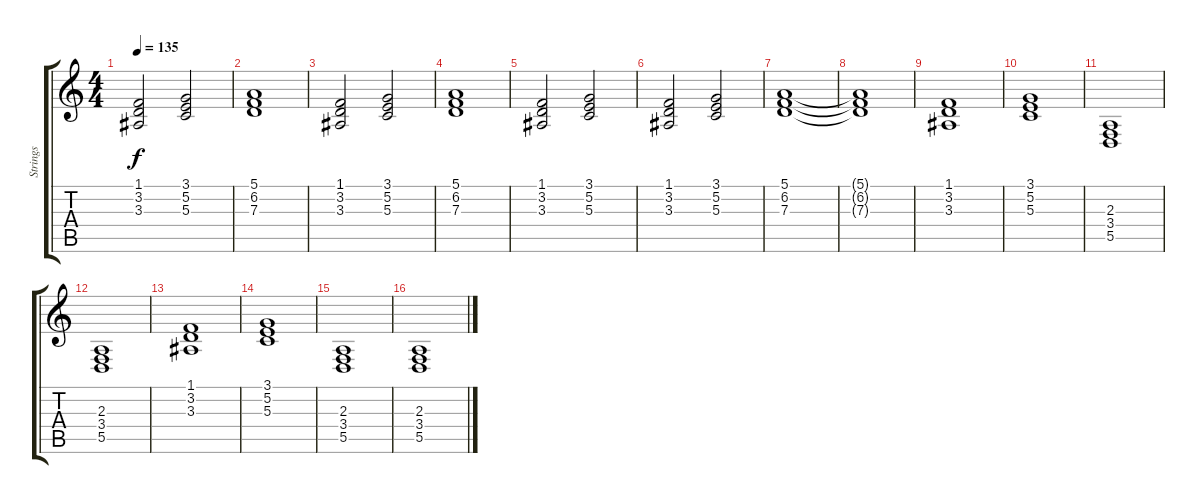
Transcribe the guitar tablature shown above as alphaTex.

\track ("Strings" "Strings") {instrument stringensemble1}
\staff {score tabs}
\tuning (E4 B3 G3 D3 A2 E2) {hide}
\ts (4 4)
\tempo 135
\clef g2
\ks c
(1.1 3.2 3.3).2{dy f} (3.1 5.2 5.3).2 |
(5.1 6.2 7.3).1{volume 11} |
(1.1 3.2 3.3).2 (3.1 5.2 5.3).2 |
(5.1 6.2 7.3).1{volume 11} |
(1.1 3.2 3.3).2 (3.1 5.2 5.3).2 |
(1.1 3.2 3.3).2 (3.1 5.2 5.3).2 |
(5.1 6.2 7.3).1{volume 11} |
(5.1{t} 6.2{t} 7.3{t}).1 |
(1.1 3.2 3.3).1{volume 11} |
(3.1 5.2 5.3).1 |
(2.3 3.4 5.5).1 |
(2.3 3.4 5.5).1 |
(1.1 3.2 3.3).1{volume 11} |
(3.1 5.2 5.3).1 |
(2.3 3.4 5.5).1 |
(2.3 3.4 5.5).1
